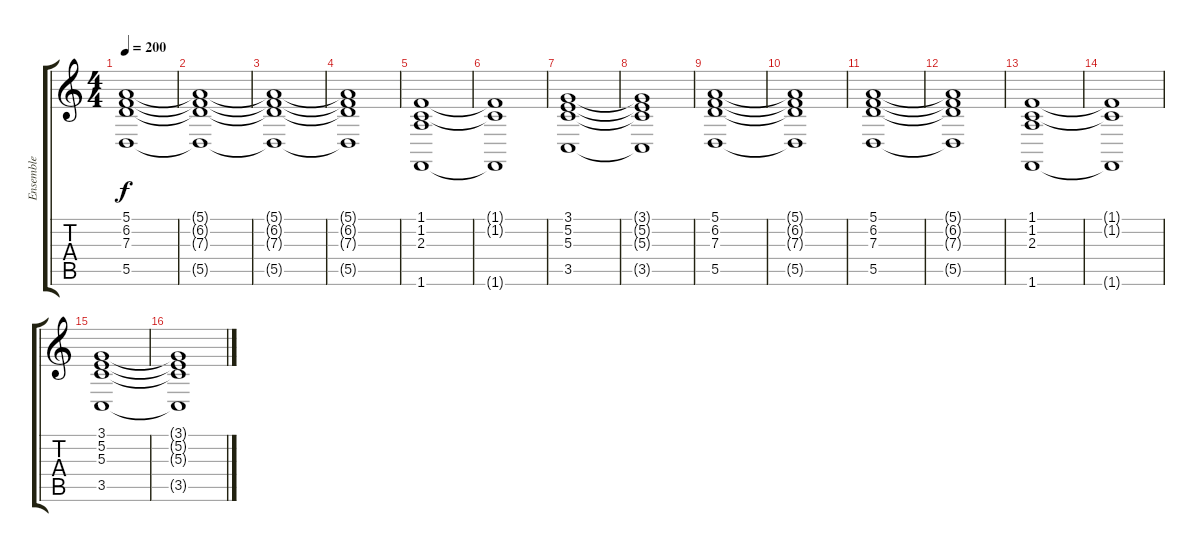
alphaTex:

\track ("Ensemble" "Ensemble") {instrument stringensemble1}
\staff {score tabs}
\tuning (E4 B3 G3 D3 A2 E2) {hide}
\ts (4 4)
\tempo 200
\tempo 234
\tempo 200
\clef g2
\ks c
(5.1 6.2 7.3 5.5).1{dy f instrument stringensemble1} |
(5.1{t} 6.2{t} 7.3{t} 5.5{t}).1 |
(5.1{t} 6.2{t} 7.3{t} 5.5{t}).1 |
(5.1{t} 6.2{t} 7.3{t} 5.5{t}).1 |
(1.1 1.2 2.3 1.6).1 |
(1.1{t} 1.2{t} 1.6{t}).1 |
(3.1 5.2 5.3 3.5).1 |
(3.1{t} 5.2{t} 5.3{t} 3.5{t}).1 |
(5.1 6.2 7.3 5.5).1 |
(5.1{t} 6.2{t} 7.3{t} 5.5{t}).1 |
(5.1 6.2 7.3 5.5).1 |
(5.1{t} 6.2{t} 7.3{t} 5.5{t}).1 |
(1.1 1.2 2.3 1.6).1 |
(1.1{t} 1.2{t} 1.6{t}).1 |
(3.1 5.2 5.3 3.5).1 |
(3.1{t} 5.2{t} 5.3{t} 3.5{t}).1
